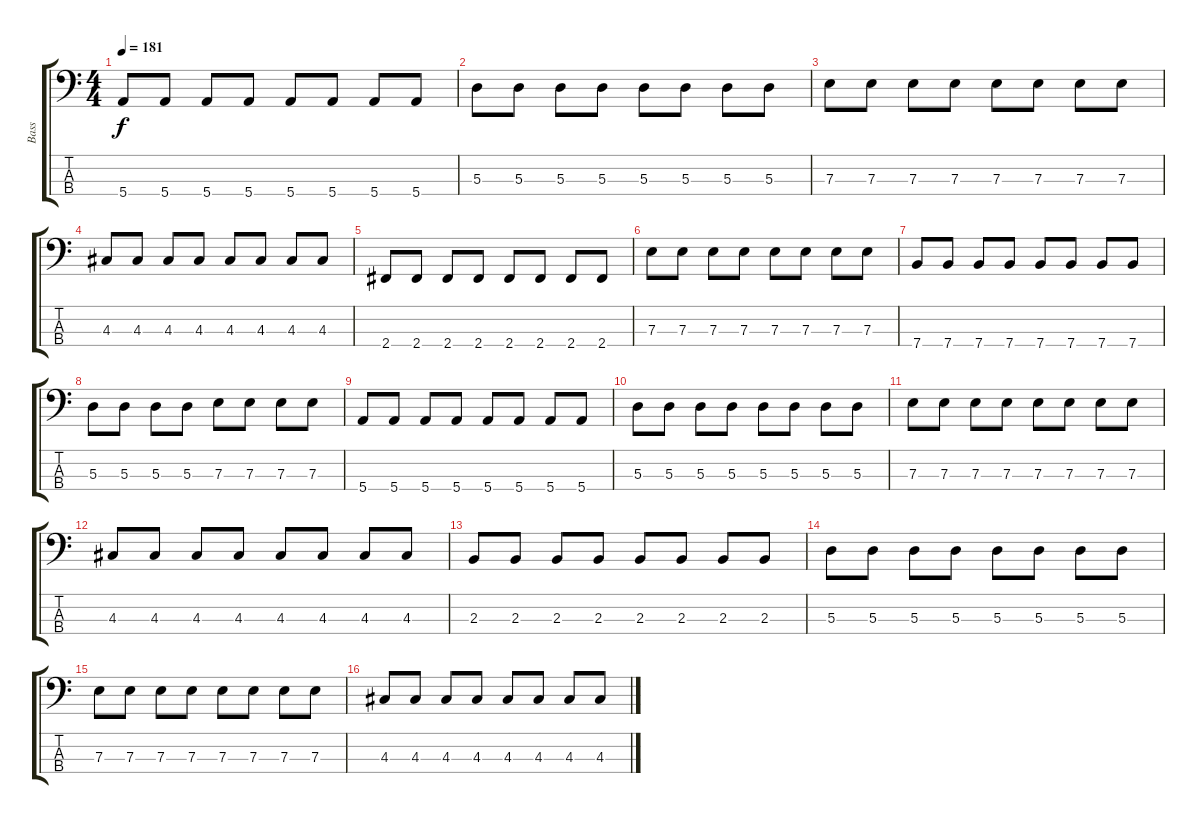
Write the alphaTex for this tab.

\track ("Bass" "Bass") {instrument electricbassfinger}
\staff {score tabs}
\tuning (G2 D2 A1 E1) {hide}
\ts (4 4)
\tempo 181
\clef f4
\ks c
5.4.8{dy f} 5.4.8 5.4.8 5.4.8 5.4.8 5.4.8 5.4.8 5.4.8 |
5.3.8 5.3.8 5.3.8 5.3.8 5.3.8 5.3.8 5.3.8 5.3.8 |
7.3.8 7.3.8 7.3.8 7.3.8 7.3.8 7.3.8 7.3.8 7.3.8 |
4.3.8 4.3.8 4.3.8 4.3.8 4.3.8 4.3.8 4.3.8 4.3.8 |
2.4.8 2.4.8 2.4.8 2.4.8 2.4.8 2.4.8 2.4.8 2.4.8 |
7.3.8 7.3.8 7.3.8 7.3.8 7.3.8 7.3.8 7.3.8 7.3.8 |
7.4.8 7.4.8 7.4.8 7.4.8 7.4.8 7.4.8 7.4.8 7.4.8 |
5.3.8 5.3.8 5.3.8 5.3.8 7.3.8 7.3.8 7.3.8 7.3.8 |
5.4.8 5.4.8 5.4.8 5.4.8 5.4.8 5.4.8 5.4.8 5.4.8 |
5.3.8 5.3.8 5.3.8 5.3.8 5.3.8 5.3.8 5.3.8 5.3.8 |
7.3.8 7.3.8 7.3.8 7.3.8 7.3.8 7.3.8 7.3.8 7.3.8 |
4.3.8 4.3.8 4.3.8 4.3.8 4.3.8 4.3.8 4.3.8 4.3.8 |
2.3.8 2.3.8 2.3.8 2.3.8 2.3.8 2.3.8 2.3.8 2.3.8 |
5.3.8 5.3.8 5.3.8 5.3.8 5.3.8 5.3.8 5.3.8 5.3.8 |
7.3.8 7.3.8 7.3.8 7.3.8 7.3.8 7.3.8 7.3.8 7.3.8 |
4.3.8 4.3.8 4.3.8 4.3.8 4.3.8 4.3.8 4.3.8 4.3.8
